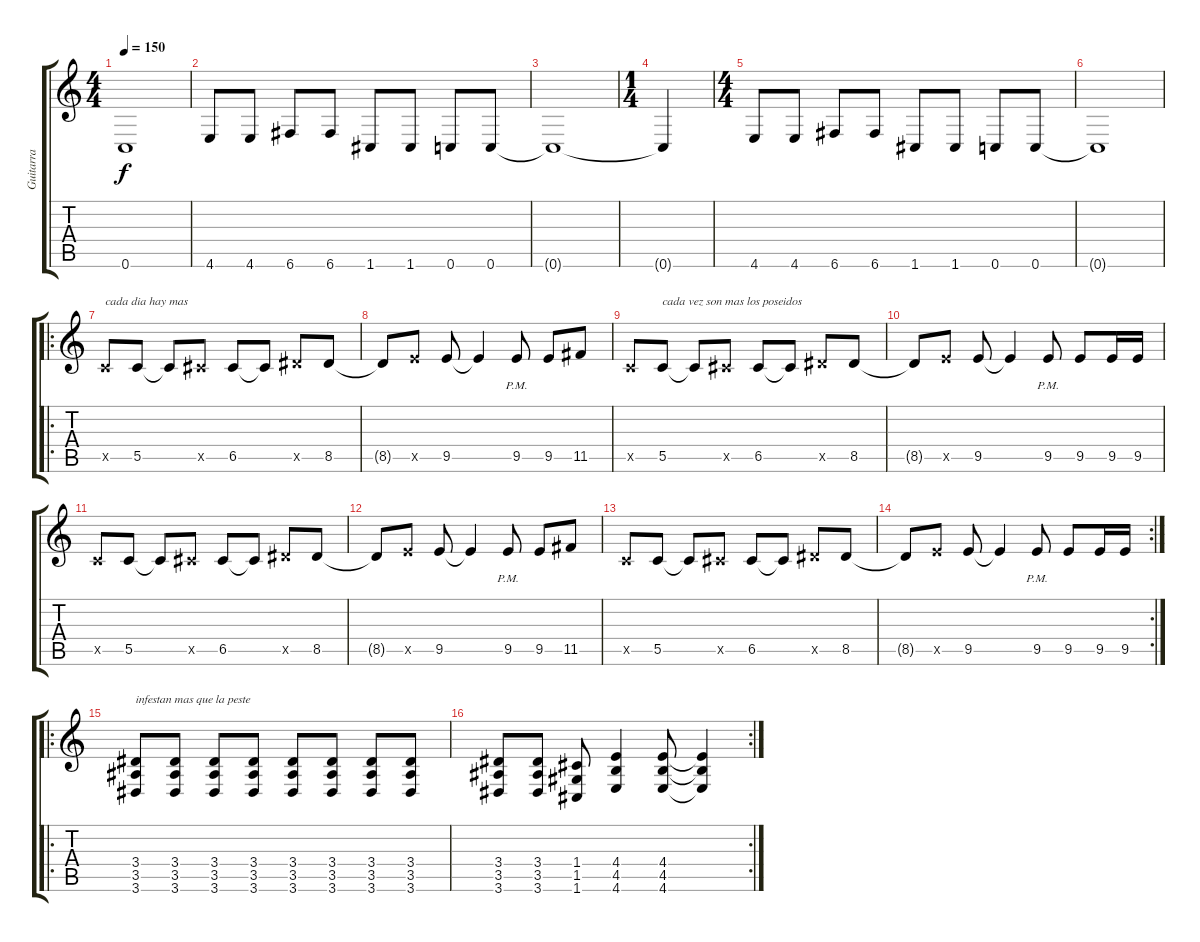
\track ("Guitarra" "Guitarra") {instrument distortionguitar}
\staff {score tabs}
\tuning (D4 A3 F3 C3 G2 C2) {hide}
\ts (4 4)
\tempo 150
\clef g2
\ks c
0.6{t}.1{dy f} |
4.6.8 4.6.8 6.6.8 6.6.8 1.6.8 1.6.8 0.6.8 0.6.8 |
0.6{t}.1 |
\ts (1 4)
0.6{t}.4 |
\ts (4 4)
4.6.8 4.6.8 6.6.8 6.6.8 1.6.8 1.6.8 0.6.8 0.6.8 |
0.6{t}.1 |
\ro
5.5{x}.8{txt "cada dia hay mas"} 5.5.8 5.5{t}.8 6.5{x}.8 6.5.8 6.5{t}.8 8.5{x}.8 8.5.8 |
8.5{t}.8 9.5{x}.8 9.5.8 9.5{t}.4 9.5{pm}.8 9.5.8 11.5.8 |
5.5{x}.8 5.5.8{txt "cada vez son mas los poseidos"} 5.5{t}.8 6.5{x}.8 6.5.8 6.5{t}.8 8.5{x}.8 8.5.8 |
8.5{t}.8 9.5{x}.8 9.5.8 9.5{t}.4 9.5{pm}.8 9.5.8 9.5.16 9.5.16 |
5.5{x}.8 5.5.8 5.5{t}.8 6.5{x}.8 6.5.8 6.5{t}.8 8.5{x}.8 8.5.8 |
8.5{t}.8 9.5{x}.8 9.5.8 9.5{t}.4 9.5{pm}.8 9.5.8 11.5.8 |
5.5{x}.8 5.5.8 5.5{t}.8 6.5{x}.8 6.5.8 6.5{t}.8 8.5{x}.8 8.5.8 |
\rc 2
8.5{t}.8 9.5{x}.8 9.5.8 9.5{t}.4 9.5{pm}.8 9.5.8 9.5.16 9.5.16 |
\ro
(3.4 3.5 3.6).8{txt "infestan mas que la peste"} (3.4 3.5 3.6).8 (3.4 3.5 3.6).8 (3.4 3.5 3.6).8 (3.4 3.5 3.6).8 (3.4 3.5 3.6).8 (3.4 3.5 3.6).8 (3.4 3.5 3.6).8 |
\rc 2
(3.4 3.5 3.6).8 (3.4 3.5 3.6).8 (1.4 1.5 1.6).8 (4.4 4.5 4.6).4 (4.4 4.5 4.6).8 (4.4{t} 4.5{t} 4.6{t}).4
